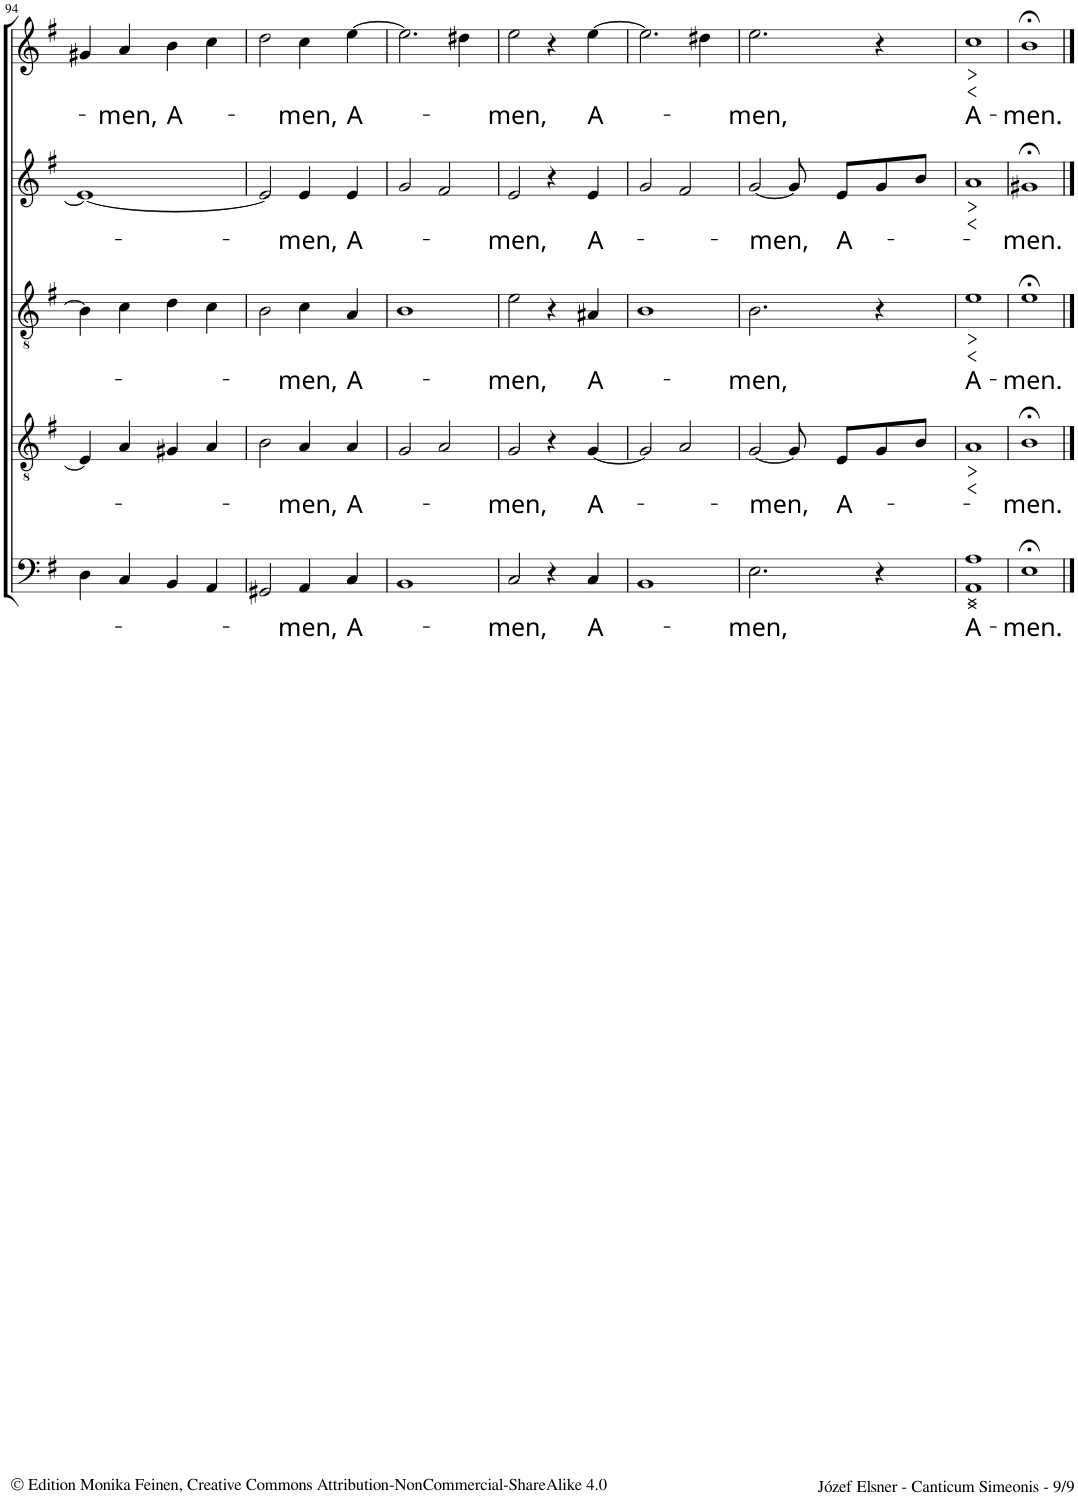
**kern	**text	**dynam	**kern	**text	**dynam	**kern	**text	**dynam	**kern	**text	**dynam	**kern	**text	**dynam
*part5	*part5	*part5	*part4	*part4	*part4	*part3	*part3	*part3	*part2	*part2	*part2	*part1	*part1	*part1
*staff5	*staff5	*staff5	*staff4	*staff4	*staff4	*staff3	*staff3	*staff3	*staff2	*staff2	*staff2	*staff1	*staff1	*staff1
*I"BASSO.	*	*	*I"TENORE II.	*	*	*I"TENORE I.	*	*	*I"ALTO.	*	*	*I"SOPRANO.	*	*
!!LO:PB:g=z
*clefF4	*	*	*clefGv2	*	*	*clefGv2	*	*	*clefG2	*	*	*clefG2	*	*
*k[f#]	*	*	*k[f#]	*	*	*k[f#]	*	*	*k[f#]	*	*	*k[f#]	*	*
*M4/4	*	*	*M4/4	*	*	*M4/4	*	*	*M4/4	*	*	*M4/4	*	*
=94	=94	=94	=94	=94	=94	=94	=94	=94	=94	=94	=94	=94	=94	=94
4D\	.	.	4E/]	.	.	4B\]	.	.	1e_	.	.	4g#X/	.	.
!	!	!	!	!	!	!	!	!	!	!	!	!	!LO:LY:b	!
4C/	.	.	4A/	.	.	4c\	.	.	.	.	.	4a/	men,	.
!	!	!	!	!	!	!	!	!	!	!	!	!	!LO:LY:b	!
4BB/	.	.	4G#X/	.	.	4d\	.	.	.	.	.	4b\	A-	.
4AA/	.	.	4A/	.	.	4c\	.	.	.	.	.	4cc\	.	.
=95	=95	=95	=95	=95	=95	=95	=95	=95	=95	=95	=95	=95	=95	=95
2GG#X/	.	.	2B\	.	.	2B\	.	.	2e/]	.	.	2dd\	.	.
!	!LO:LY:b	!	!	!LO:LY:b	!	!	!LO:LY:b	!	!	!LO:LY:b	!	!	!LO:LY:b	!
4AA/	-men,	.	4A/	-men,	.	4c\	-men,	.	4e/	-men,	.	4cc\	-men,	.
!	!LO:LY:b	!	!	!LO:LY:b	!	!	!LO:LY:b	!	!	!LO:LY:b	!	!	!LO:LY:b	!
4C/	A-	.	4A/	A-	.	4A/	A-	.	4e/	A-	.	[4ee\	A-	.
=96	=96	=96	=96	=96	=96	=96	=96	=96	=96	=96	=96	=96	=96	=96
1BB	.	.	2G/	.	.	1B	.	.	2g/	.	.	2.ee\]	.	.
.	.	.	2A/	.	.	.	.	.	2f#/	.	.	.	.	.
.	.	.	.	.	.	.	.	.	.	.	.	4dd#X\	.	.
=97	=97	=97	=97	=97	=97	=97	=97	=97	=97	=97	=97	=97	=97	=97
!	!LO:LY:b	!	!	!LO:LY:b	!	!	!LO:LY:b	!	!	!LO:LY:b	!	!	!LO:LY:b	!
2C/	-men,	.	2G/	-men,	.	2e\	-men,	.	2e/	-men,	.	2ee\	-men,	.
4r	.	.	4r	.	.	4r	.	.	4r	.	.	4r	.	.
!	!LO:LY:b	!	!	!LO:LY:b	!	!	!LO:LY:b	!	!	!LO:LY:b	!	!	!LO:LY:b	!
4C/	A-	.	[4G/	A-	.	4A#X/	A-	.	4e/	A-	.	[4ee\	A-	.
=98	=98	=98	=98	=98	=98	=98	=98	=98	=98	=98	=98	=98	=98	=98
1BB	.	.	2G/]	.	.	1B	.	.	2g/	.	.	2.ee\]	.	.
.	.	.	2A/	.	.	.	.	.	2f#/	.	.	.	.	.
.	.	.	.	.	.	.	.	.	.	.	.	4dd#X\	.	.
=99	=99	=99	=99	=99	=99	=99	=99	=99	=99	=99	=99	=99	=99	=99
!	!LO:LY:b	!	!	!LO:LY:b	!	!	!LO:LY:b	!	!	!LO:LY:b	!	!	!LO:LY:b	!
2.E\	-men,	.	[2G/	-men,	.	2.B\	-men,	.	[2g/	-men,	.	2.ee\	-men,	.
.	.	.	8G/]	.	.	.	.	.	8g/]	.	.	.	.	.
!	!	!	!	!LO:LY:b	!	!	!	!	!	!LO:LY:b	!	!	!	!
.	.	.	8E/L	A-	.	.	.	.	8e/L	A-	.	.	.	.
4r	.	.	8G/	.	.	4r	.	.	8g/	.	.	4r	.	.
.	.	.	8B/J	.	.	.	.	.	8b/J	.	.	.	.	.
=100	=100	=100	=100	=100	=100	=100	=100	=100	=100	=100	=100	=100	=100	=100
!	!LO:LY:b	!LO:HP:b	!	!	!	!	!	!	!	!	!	!	!	!
!	!	!LO:HP:n=1:b	!	!	!LO:HP:b	!	!	!	!	!	!	!	!	!
!	!	!	!	!	!LO:HP:n=1:b	!	!LO:LY:b	!LO:HP:b	!	!	!	!	!	!
!	!	!	!	!	!	!	!	!LO:HP:n=1:b	!	!	!LO:HP:b	!	!	!
!	!	!	!	!	!	!	!	!	!	!	!LO:HP:n=1:b	!	!LO:LY:b	!LO:HP:b
!	!	!	!	!	!	!	!	!	!	!	!	!	!	!LO:HP:n=1:b
1AA 1A	A-	< >	1A	.	< >	1e	A-	< >	1a	.	< >	1cc	A-	< >
.	.	[	.	.	[	.	.	[	.	.	[	.	.	[
=101	=101	=101	=101	=101	=101	=101	=101	=101	=101	=101	=101	=101	=101	=101
!	!LO:LY:b	!	!	!LO:LY:b	!	!	!LO:LY:b	!	!	!LO:LY:b	!	!	!LO:LY:b	!
1E;<	-men.	.	1B;<	-men.	.	1e;<	-men.	.	1g#X;<	-men.	.	1b;<	-men.	.
.	.	]	.	.	]	.	.	]	.	.	]	.	.	]
==	==	==	==	==	==	==	==	==	==	==	==	==	==	==
*-	*-	*-	*-	*-	*-	*-	*-	*-	*-	*-	*-	*-	*-	*-
